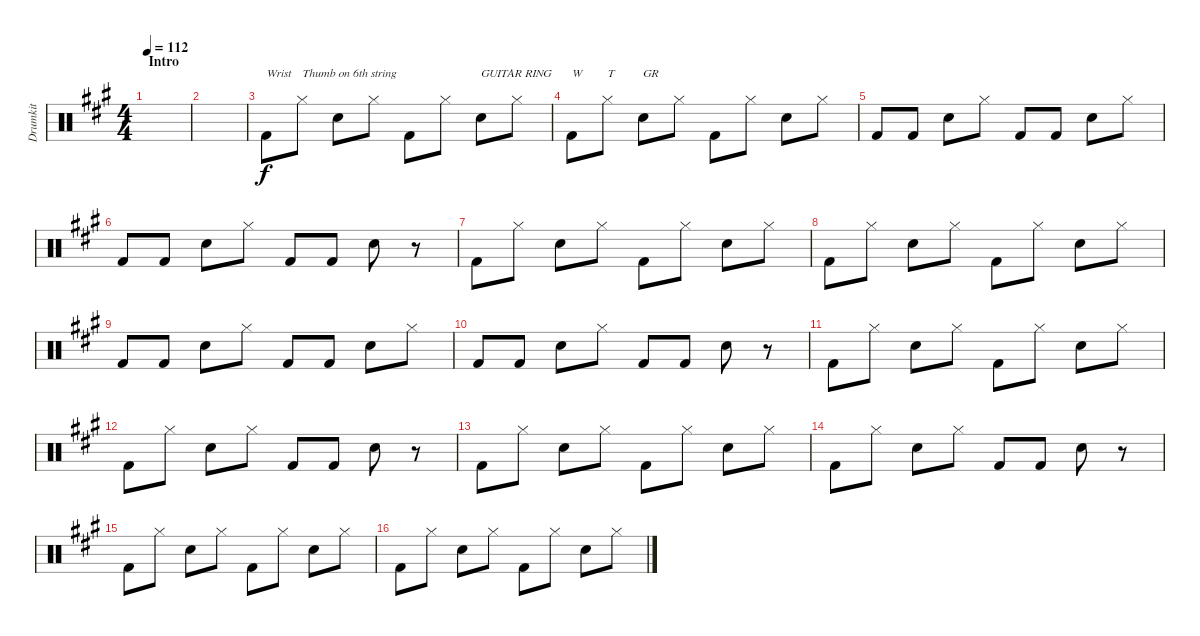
\track ("Drumkit" "Drumkit") {instrument percussion}
\staff {score}
\articulation defaults
\ts (4 4)
\section ("" "Intro")
\tempo 112
\clef neutral
\ks f#minor
|
|
"Kick (hit) 2".8{txt "Wrist"} "Hi-Hat (closed)".8{txt "Thumb on 6th string"} "Snare (hit) 2".8 "Hi-Hat (closed)".8 "Kick (hit) 2".8 "Hi-Hat (closed)".8 "Snare (hit) 2".8{txt "GUITAR RING"} "Hi-Hat (closed)".8 |
"Kick (hit) 2".8{txt "W"} "Hi-Hat (closed)".8{txt "T"} "Snare (hit) 2".8{txt "GR"} "Hi-Hat (closed)".8 "Kick (hit) 2".8 "Hi-Hat (closed)".8 "Snare (hit) 2".8 "Hi-Hat (closed)".8 |
"Kick (hit) 2".8 "Kick (hit) 2".8 "Snare (hit) 2".8 "Hi-Hat (closed)".8 "Kick (hit) 2".8 "Kick (hit) 2".8 "Snare (hit) 2".8 "Hi-Hat (closed)".8 |
"Kick (hit) 2".8 "Kick (hit) 2".8 "Snare (hit) 2".8 "Hi-Hat (closed)".8 "Kick (hit) 2".8 "Kick (hit) 2".8 "Snare (hit) 2".8 r.8 |
"Kick (hit) 2".8 "Hi-Hat (closed)".8 "Snare (hit) 2".8 "Hi-Hat (closed)".8 "Kick (hit) 2".8 "Hi-Hat (closed)".8 "Snare (hit) 2".8 "Hi-Hat (closed)".8 |
"Kick (hit) 2".8 "Hi-Hat (closed)".8 "Snare (hit) 2".8 "Hi-Hat (closed)".8 "Kick (hit) 2".8 "Hi-Hat (closed)".8 "Snare (hit) 2".8 "Hi-Hat (closed)".8 |
"Kick (hit) 2".8 "Kick (hit) 2".8 "Snare (hit) 2".8 "Hi-Hat (closed)".8 "Kick (hit) 2".8 "Kick (hit) 2".8 "Snare (hit) 2".8 "Hi-Hat (closed)".8 |
"Kick (hit) 2".8 "Kick (hit) 2".8 "Snare (hit) 2".8 "Hi-Hat (closed)".8 "Kick (hit) 2".8 "Kick (hit) 2".8 "Snare (hit) 2".8 r.8 |
"Kick (hit) 2".8 "Hi-Hat (closed)".8 "Snare (hit) 2".8 "Hi-Hat (closed)".8 "Kick (hit) 2".8 "Hi-Hat (closed)".8 "Snare (hit) 2".8 "Hi-Hat (closed)".8 |
"Kick (hit) 2".8 "Hi-Hat (closed)".8 "Snare (hit) 2".8 "Hi-Hat (closed)".8 "Kick (hit) 2".8 "Kick (hit) 2".8 "Snare (hit) 2".8 r.8 |
"Kick (hit) 2".8 "Hi-Hat (closed)".8 "Snare (hit) 2".8 "Hi-Hat (closed)".8 "Kick (hit) 2".8 "Hi-Hat (closed)".8 "Snare (hit) 2".8 "Hi-Hat (closed)".8 |
"Kick (hit) 2".8 "Hi-Hat (closed)".8 "Snare (hit) 2".8 "Hi-Hat (closed)".8 "Kick (hit) 2".8 "Kick (hit) 2".8 "Snare (hit) 2".8 r.8 |
"Kick (hit) 2".8 "Hi-Hat (closed)".8 "Snare (hit) 2".8 "Hi-Hat (closed)".8 "Kick (hit) 2".8 "Hi-Hat (closed)".8 "Snare (hit) 2".8 "Hi-Hat (closed)".8 |
"Kick (hit) 2".8 "Hi-Hat (closed)".8 "Snare (hit) 2".8 "Hi-Hat (closed)".8 "Kick (hit) 2".8 "Hi-Hat (closed)".8 "Snare (hit) 2".8 "Hi-Hat (closed)".8
